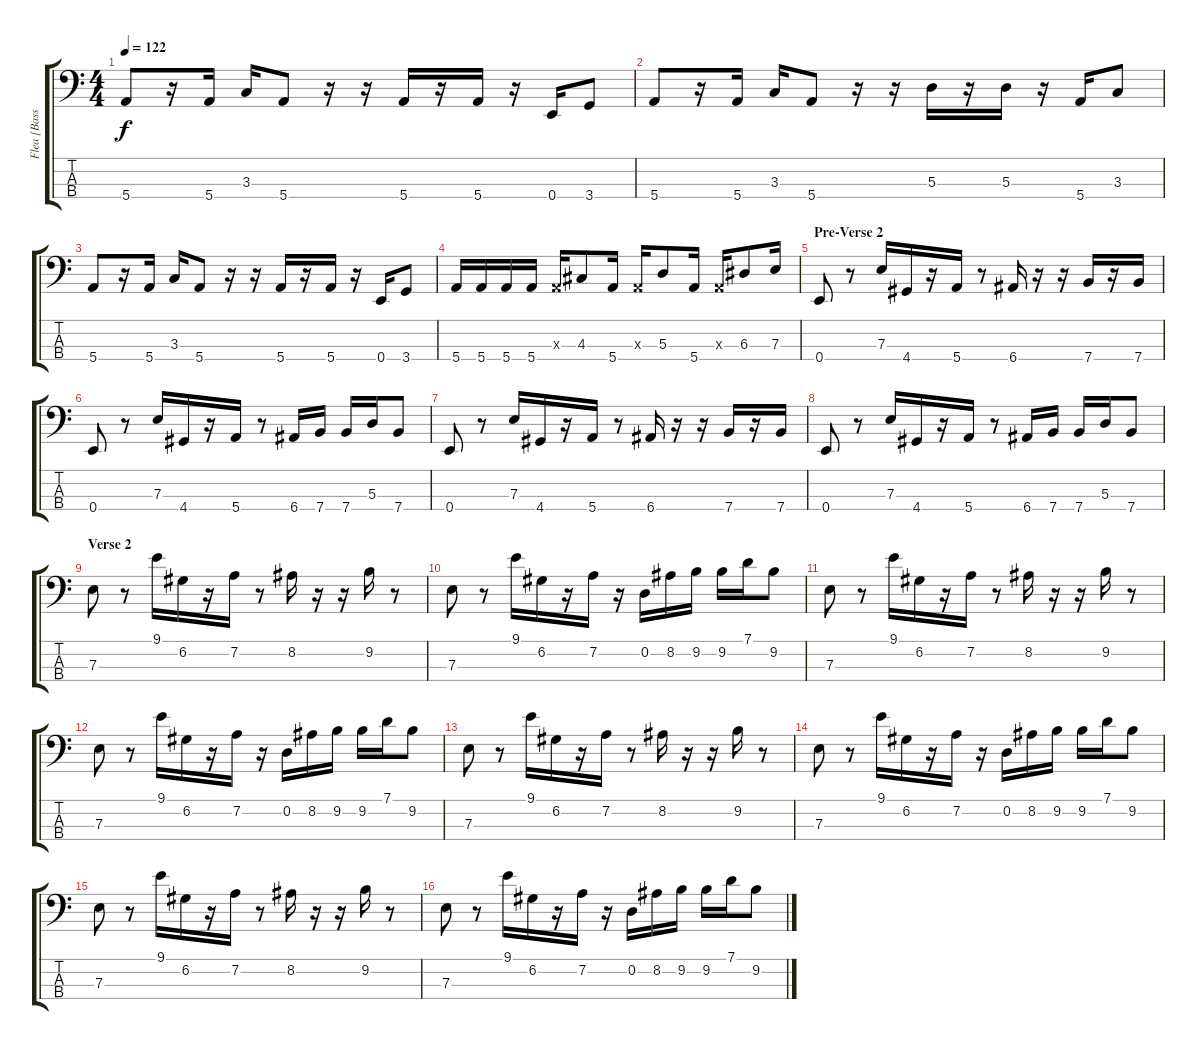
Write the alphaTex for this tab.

\track ("Flea [Bass]" "Flea [Bass") {instrument electricbassfinger}
\staff {score tabs}
\tuning (G2 D2 A1 E1) {hide}
\ts (4 4)
\tempo 122
\clef f4
\ks c
5.4.8{dy f} r.16 5.4.16 3.3.16 5.4.8 r.16 r.16 5.4.16 r.16 5.4.16 r.16 0.4.16 3.4.8 |
5.4.8 r.16 5.4.16 3.3.16 5.4.8 r.16 r.16 5.3.16 r.16 5.3.16 r.16 5.4.16 3.3.8 |
5.4.8 r.16 5.4.16 3.3.16 5.4.8 r.16 r.16 5.4.16 r.16 5.4.16 r.16 0.4.16 3.4.8 |
5.4.16 5.4.16 5.4.16 5.4.16 0.3{x}.16 4.3.8 5.4.16 0.3{x}.16 5.3.8 5.4.16 0.3{x}.16 6.3.8 7.3.16 |
\section ("" "Pre-Verse 2")
0.4.8 r.8 7.3.16 4.4.16 r.16 5.4.16 r.8 6.4.16 r.16 r.16 7.4.16 r.16 7.4.16 |
0.4.8 r.8 7.3.16 4.4.16 r.16 5.4.16 r.8 6.4.16 7.4.16 7.4.16 5.3.16 7.4.8 |
0.4.8 r.8 7.3.16 4.4.16 r.16 5.4.16 r.8 6.4.16 r.16 r.16 7.4.16 r.16 7.4.16 |
0.4.8 r.8 7.3.16 4.4.16 r.16 5.4.16 r.8 6.4.16 7.4.16 7.4.16 5.3.16 7.4.8 |
\section ("" "Verse 2")
7.3.8 r.8 9.1.16 6.2.16 r.16 7.2.16 r.8 8.2.16 r.16 r.16 9.2.16 r.8 |
7.3.8 r.8 9.1.16 6.2.16 r.16 7.2.16 r.16 0.2.16 8.2.16 9.2.16 9.2.16 7.1.16 9.2.8 |
7.3.8 r.8 9.1.16 6.2.16 r.16 7.2.16 r.8 8.2.16 r.16 r.16 9.2.16 r.8 |
7.3.8 r.8 9.1.16 6.2.16 r.16 7.2.16 r.16 0.2.16 8.2.16 9.2.16 9.2.16 7.1.16 9.2.8 |
7.3.8 r.8 9.1.16 6.2.16 r.16 7.2.16 r.8 8.2.16 r.16 r.16 9.2.16 r.8 |
7.3.8 r.8 9.1.16 6.2.16 r.16 7.2.16 r.16 0.2.16 8.2.16 9.2.16 9.2.16 7.1.16 9.2.8 |
7.3.8 r.8 9.1.16 6.2.16 r.16 7.2.16 r.8 8.2.16 r.16 r.16 9.2.16 r.8 |
7.3.8 r.8 9.1.16 6.2.16 r.16 7.2.16 r.16 0.2.16 8.2.16 9.2.16 9.2.16 7.1.16 9.2.8
